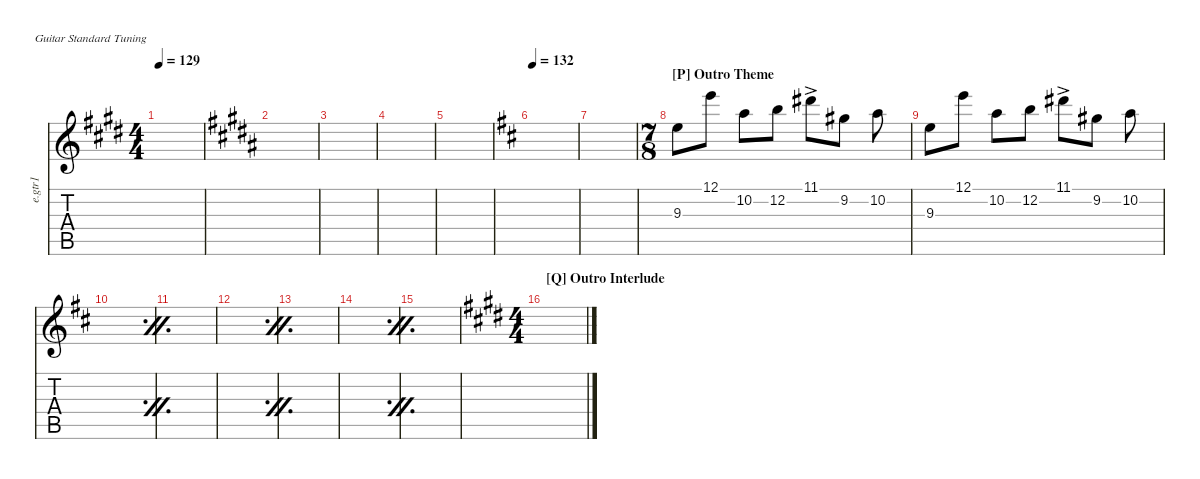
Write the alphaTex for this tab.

\defaultSystemsLayout 4
\hideDynamics
\bracketExtendMode nobrackets
\track ("E.Guitar II" "e.gtr1") {instrument distortionguitar}
\staff {score tabs}
\tuning (E4 B3 G3 D3 A2 E2)
\ts (4 4)
\tempo 129
\clef g2
\ks e
|
\ks b
|
|
|
|
\tempo 132
\ks d
|
|
\ts (7 8)
\beaming (8 3 2 2)
\section ("P" "Outro Theme")
9.3{acc forcenatural}.8{beam Down} 12.1{acc forcenatural}.8{beam Down beam split} 10.2{acc forcenatural}.8{beam Down beam merge} 12.2{acc forcenatural}.8{beam Down beam split} 11.1{ac acc #}.8{beam Down beam merge} 9.2{acc #}.8{beam Down beam split} 10.2{acc forcenatural}.8{beam Down} |
9.3{acc forcenatural}.8{beam Down} 12.1{acc forcenatural}.8{beam Down beam split} 10.2{acc forcenatural}.8{beam Down beam merge} 12.2{acc forcenatural}.8{beam Down beam split} 11.1{ac acc #}.8{beam Down beam merge} 9.2{acc #}.8{beam Down beam split} 10.2{acc forcenatural}.8{beam Down} |
\simile firstofdouble
|
\simile secondofdouble
|
\simile firstofdouble
|
\simile secondofdouble
|
\simile firstofdouble
|
\simile secondofdouble
|
\ts (4 4)
\beaming (8 2 2 2 2)
\section ("Q" "Outro Interlude")
\simile none
\ks e
